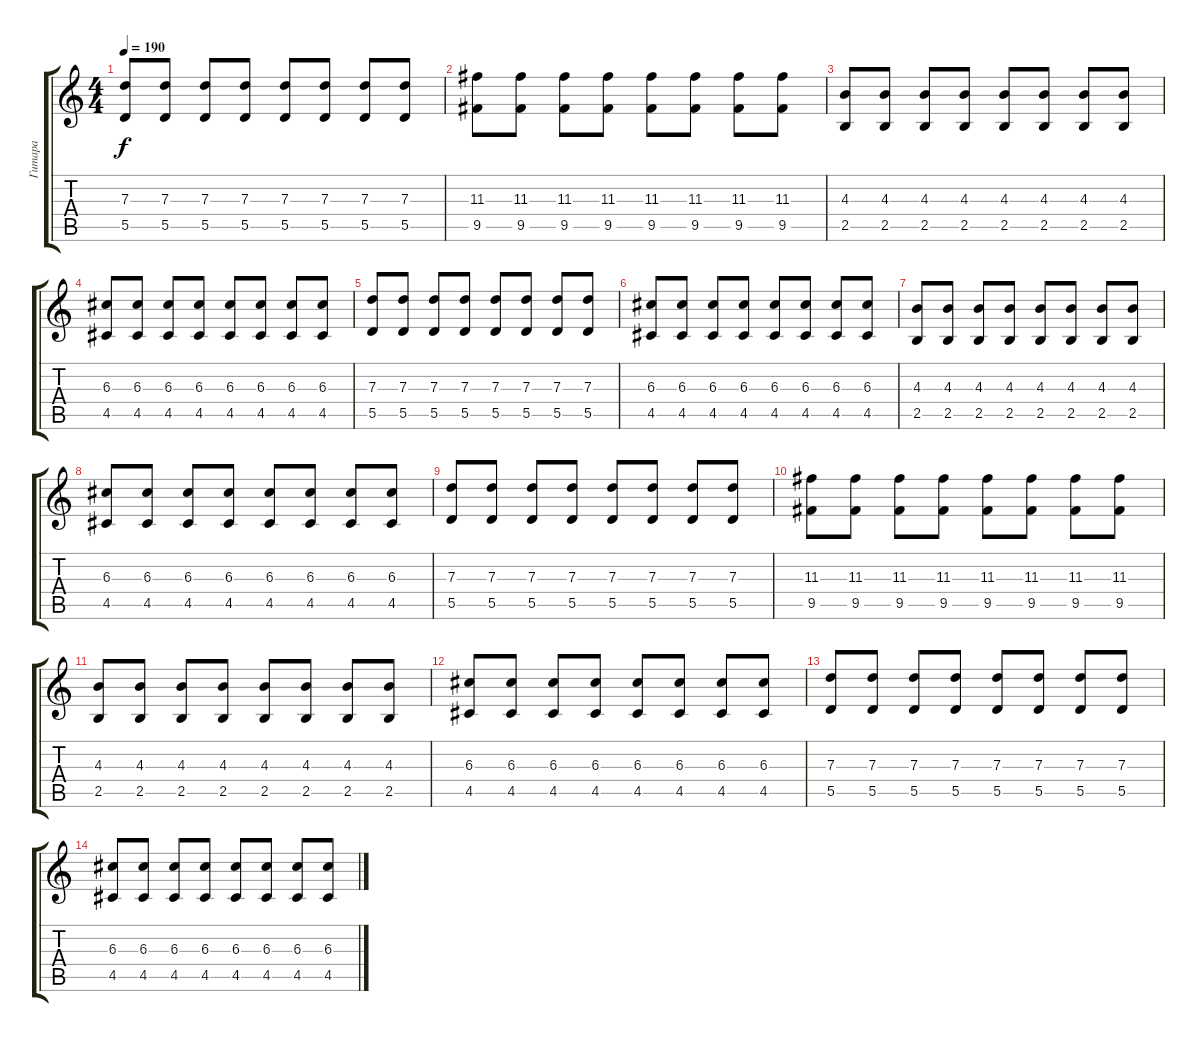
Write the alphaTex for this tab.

\track ("Гитара" "Гитара") {instrument distortionguitar}
\staff {score tabs}
\tuning (E4 B3 G3 D3 A2 D2) {hide}
\ts (4 4)
\tempo 190
\clef g2
\ks c
(7.3 5.5).8{dy f} (7.3 5.5).8 (7.3 5.5).8 (7.3 5.5).8 (7.3 5.5).8 (7.3 5.5).8 (7.3 5.5).8 (7.3 5.5).8 |
(11.3 9.5).8 (11.3 9.5).8 (11.3 9.5).8 (11.3 9.5).8 (11.3 9.5).8 (11.3 9.5).8 (11.3 9.5).8 (11.3 9.5).8 |
(4.3 2.5).8 (4.3 2.5).8 (4.3 2.5).8 (4.3 2.5).8 (4.3 2.5).8 (4.3 2.5).8 (4.3 2.5).8 (4.3 2.5).8 |
(6.3 4.5).8 (6.3 4.5).8 (6.3 4.5).8 (6.3 4.5).8 (6.3 4.5).8 (6.3 4.5).8 (6.3 4.5).8 (6.3 4.5).8 |
(7.3 5.5).8 (7.3 5.5).8 (7.3 5.5).8 (7.3 5.5).8 (7.3 5.5).8 (7.3 5.5).8 (7.3 5.5).8 (7.3 5.5).8 |
(6.3 4.5).8 (6.3 4.5).8 (6.3 4.5).8 (6.3 4.5).8 (6.3 4.5).8 (6.3 4.5).8 (6.3 4.5).8 (6.3 4.5).8 |
(4.3 2.5).8 (4.3 2.5).8 (4.3 2.5).8 (4.3 2.5).8 (4.3 2.5).8 (4.3 2.5).8 (4.3 2.5).8 (4.3 2.5).8 |
(6.3 4.5).8 (6.3 4.5).8 (6.3 4.5).8 (6.3 4.5).8 (6.3 4.5).8 (6.3 4.5).8 (6.3 4.5).8 (6.3 4.5).8 |
(7.3 5.5).8 (7.3 5.5).8 (7.3 5.5).8 (7.3 5.5).8 (7.3 5.5).8 (7.3 5.5).8 (7.3 5.5).8 (7.3 5.5).8 |
(11.3 9.5).8 (11.3 9.5).8 (11.3 9.5).8 (11.3 9.5).8 (11.3 9.5).8 (11.3 9.5).8 (11.3 9.5).8 (11.3 9.5).8 |
(4.3 2.5).8 (4.3 2.5).8 (4.3 2.5).8 (4.3 2.5).8 (4.3 2.5).8 (4.3 2.5).8 (4.3 2.5).8 (4.3 2.5).8 |
(6.3 4.5).8 (6.3 4.5).8 (6.3 4.5).8 (6.3 4.5).8 (6.3 4.5).8 (6.3 4.5).8 (6.3 4.5).8 (6.3 4.5).8 |
(7.3 5.5).8 (7.3 5.5).8 (7.3 5.5).8 (7.3 5.5).8 (7.3 5.5).8 (7.3 5.5).8 (7.3 5.5).8 (7.3 5.5).8 |
(6.3 4.5).8 (6.3 4.5).8 (6.3 4.5).8 (6.3 4.5).8 (6.3 4.5).8 (6.3 4.5).8 (6.3 4.5).8 (6.3 4.5).8
